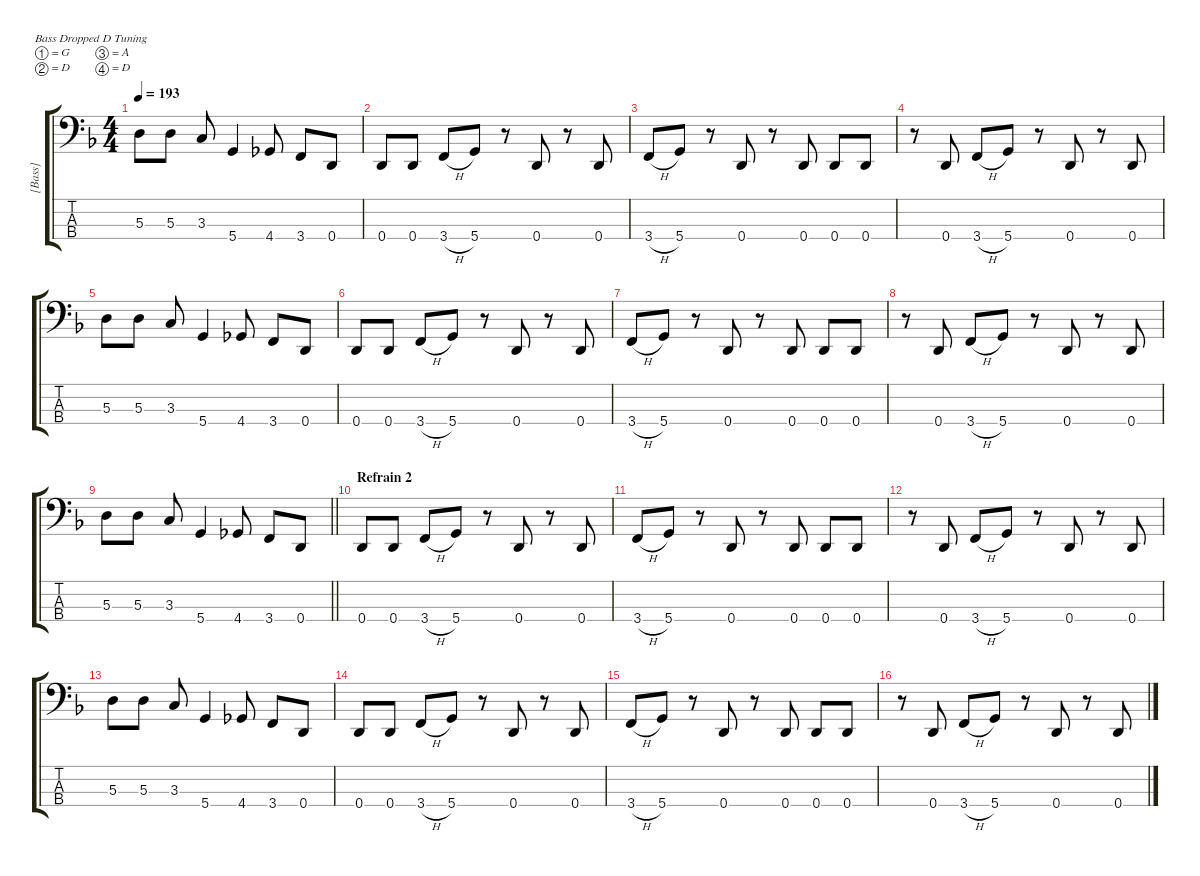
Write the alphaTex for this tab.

\hideDynamics
\bracketExtendMode groupsimilarinstruments
\firstSystemTrackNameMode fullname
\otherSystemsTrackNameMode fullname
\otherSystemsTrackNameOrientation horizontal
\track ("[Bass]" "E-Bass") {instrument electricbasspick}
\staff {score tabs}
\tuning (G2 D2 A1 D1)
\ts (4 4)
\tempo 193
\clef f4
\ks f
5.3.8{dy f} 5.3.8 3.3.8 5.4.4 4.4.8 3.4.8 0.4.8 |
0.4.8 0.4.8 3.4{h}.8 5.4.8 r.8 0.4.8 r.8 0.4.8 |
3.4{h}.8 5.4.8 r.8 0.4.8 r.8 0.4.8 0.4.8 0.4.8 |
r.8 0.4.8 3.4{h}.8 5.4.8 r.8 0.4.8 r.8 0.4.8 |
5.3.8 5.3.8 3.3.8 5.4.4 4.4.8 3.4.8 0.4.8 |
0.4.8 0.4.8 3.4{h}.8 5.4.8 r.8 0.4.8 r.8 0.4.8 |
3.4{h}.8 5.4.8 r.8 0.4.8 r.8 0.4.8 0.4.8 0.4.8 |
r.8 0.4.8 3.4{h}.8 5.4.8 r.8 0.4.8 r.8 0.4.8 |
\barLineRight lightlight
5.3.8 5.3.8 3.3.8 5.4.4 4.4.8 3.4.8 0.4.8 |
\section ("" "Refrain 2")
0.4.8 0.4.8 3.4{h}.8 5.4.8 r.8 0.4.8 r.8 0.4.8 |
3.4{h}.8 5.4.8 r.8 0.4.8 r.8 0.4.8 0.4.8 0.4.8 |
r.8 0.4.8 3.4{h}.8 5.4.8 r.8 0.4.8 r.8 0.4.8 |
5.3.8 5.3.8 3.3.8 5.4.4 4.4.8 3.4.8 0.4.8 |
0.4.8 0.4.8 3.4{h}.8 5.4.8 r.8 0.4.8 r.8 0.4.8 |
3.4{h}.8 5.4.8 r.8 0.4.8 r.8 0.4.8 0.4.8 0.4.8 |
r.8 0.4.8 3.4{h}.8 5.4.8 r.8 0.4.8 r.8 0.4.8
